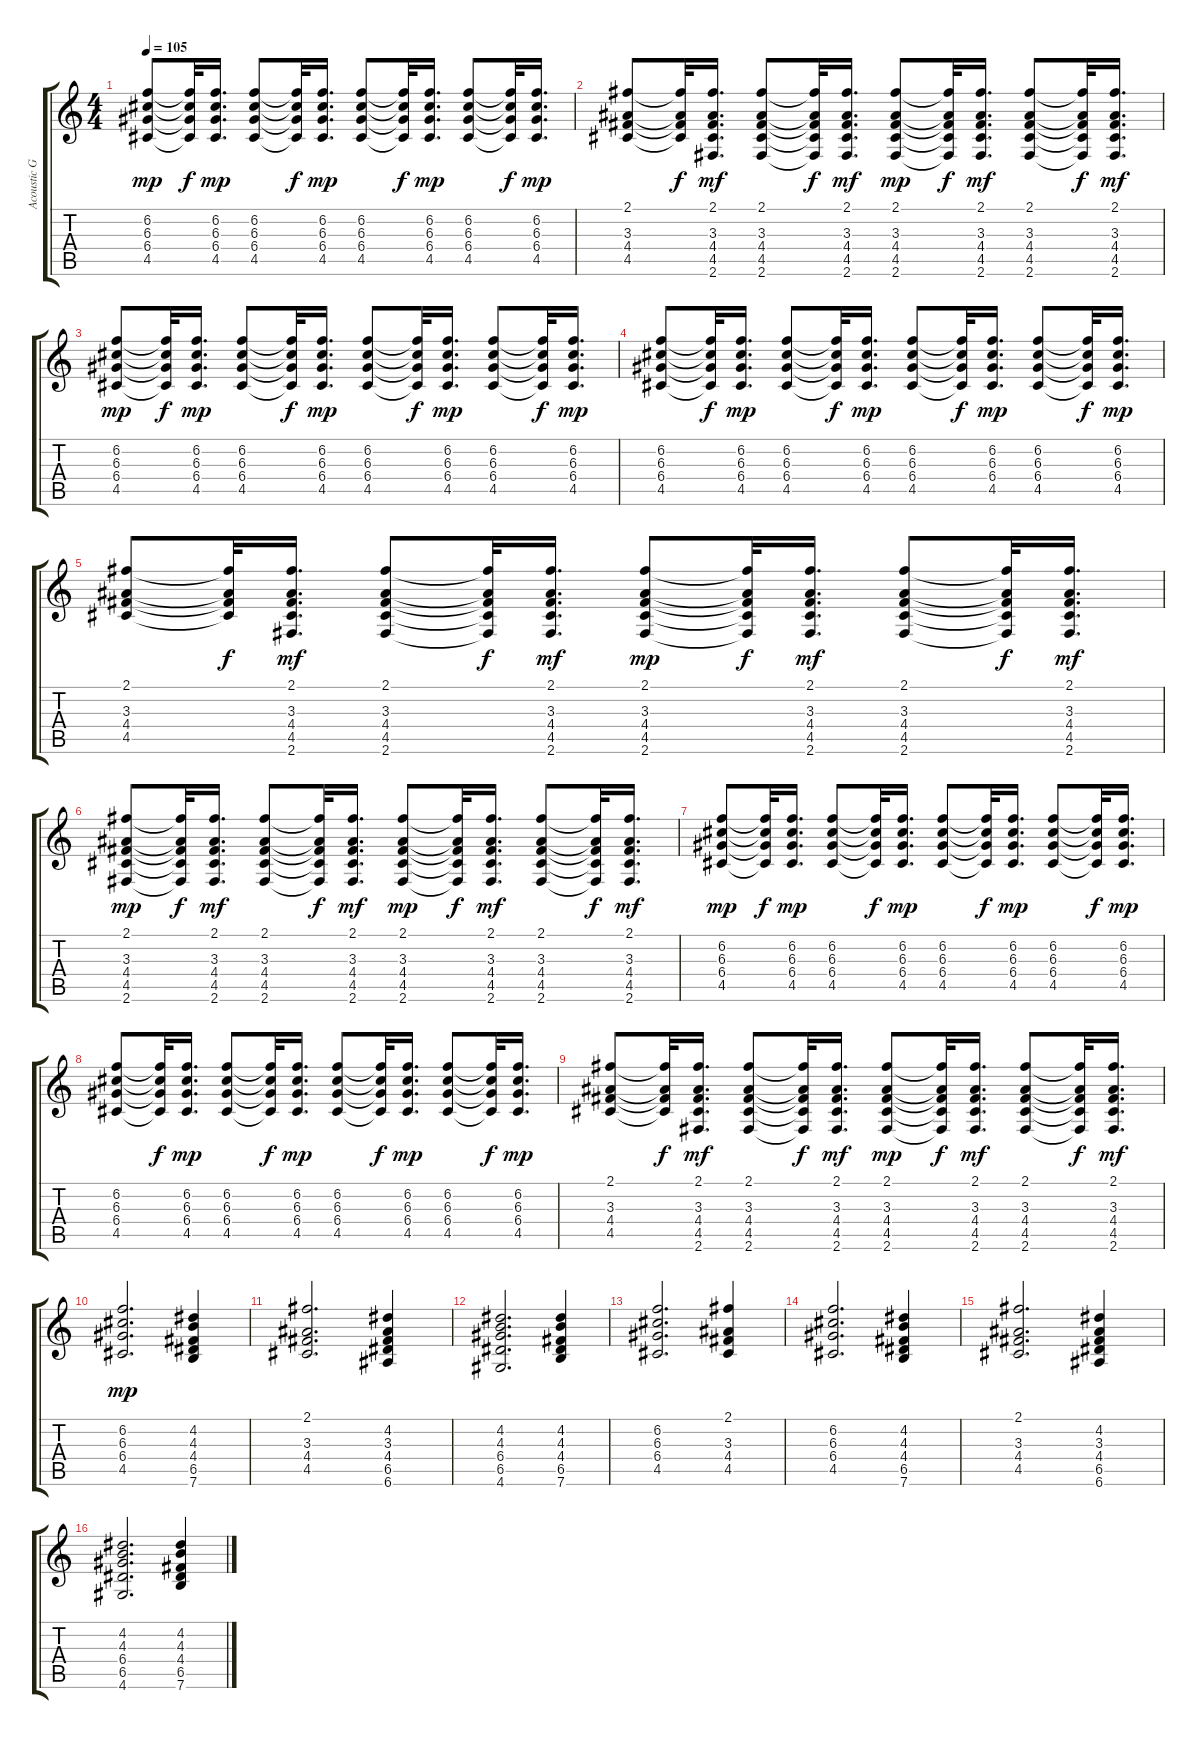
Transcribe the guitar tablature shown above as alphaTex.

\track ("Acoustic Guitar" "Acoustic G") {instrument acousticguitarsteel}
\staff {score tabs}
\tuning (E4 B3 G3 D3 A2 E2) {hide}
\ts (4 4)
\tempo 105
\clef g2
\ks c
(6.2 6.3 6.4 4.5).8{dy mp} (6.2{t} 6.3{t} 6.4{t} 4.5{t}).32{dy f} (6.2 6.3 6.4 4.5).16{d dy mp} (6.2 6.3 6.4 4.5).8 (6.2{t} 6.3{t} 6.4{t} 4.5{t}).32{dy f} (6.2 6.3 6.4 4.5).16{d dy mp} (6.2 6.3 6.4 4.5).8 (6.2{t} 6.3{t} 6.4{t} 4.5{t}).32{dy f} (6.2 6.3 6.4 4.5).16{d dy mp} (6.2 6.3 6.4 4.5).8 (6.2{t} 6.3{t} 6.4{t} 4.5{t}).32{dy f} (6.2 6.3 6.4 4.5).16{d dy mp} |
(2.1 3.3 4.4 4.5).8 (2.1{t} 3.3{t} 4.4{t} 4.5{t}).32{dy f} (2.1 3.3 4.4 4.5 2.6).16{d dy mf} (2.1 3.3 4.4 4.5 2.6).8 (2.1{t} 3.3{t} 4.4{t} 4.5{t} 2.6{t}).32{dy f} (2.1 3.3 4.4 4.5 2.6).16{d dy mf} (2.1 3.3 4.4 4.5 2.6).8{dy mp} (2.1{t} 3.3{t} 4.4{t} 4.5{t} 2.6{t}).32{dy f} (2.1 3.3 4.4 4.5 2.6).16{d dy mf} (2.1 3.3 4.4 4.5 2.6).8 (2.1{t} 3.3{t} 4.4{t} 4.5{t} 2.6{t}).32{dy f} (2.1 3.3 4.4 4.5 2.6).16{d dy mf} |
(6.2 6.3 6.4 4.5).8{dy mp} (6.2{t} 6.3{t} 6.4{t} 4.5{t}).32{dy f} (6.2 6.3 6.4 4.5).16{d dy mp} (6.2 6.3 6.4 4.5).8 (6.2{t} 6.3{t} 6.4{t} 4.5{t}).32{dy f} (6.2 6.3 6.4 4.5).16{d dy mp} (6.2 6.3 6.4 4.5).8 (6.2{t} 6.3{t} 6.4{t} 4.5{t}).32{dy f} (6.2 6.3 6.4 4.5).16{d dy mp} (6.2 6.3 6.4 4.5).8 (6.2{t} 6.3{t} 6.4{t} 4.5{t}).32{dy f} (6.2 6.3 6.4 4.5).16{d dy mp} |
(6.2 6.3 6.4 4.5).8 (6.2{t} 6.3{t} 6.4{t} 4.5{t}).32{dy f} (6.2 6.3 6.4 4.5).16{d dy mp} (6.2 6.3 6.4 4.5).8 (6.2{t} 6.3{t} 6.4{t} 4.5{t}).32{dy f} (6.2 6.3 6.4 4.5).16{d dy mp} (6.2 6.3 6.4 4.5).8 (6.2{t} 6.3{t} 6.4{t} 4.5{t}).32{dy f} (6.2 6.3 6.4 4.5).16{d dy mp} (6.2 6.3 6.4 4.5).8 (6.2{t} 6.3{t} 6.4{t} 4.5{t}).32{dy f} (6.2 6.3 6.4 4.5).16{d dy mp} |
(2.1 3.3 4.4 4.5).8 (2.1{t} 3.3{t} 4.4{t} 4.5{t}).32{dy f} (2.1 3.3 4.4 4.5 2.6).16{d dy mf} (2.1 3.3 4.4 4.5 2.6).8 (2.1{t} 3.3{t} 4.4{t} 4.5{t} 2.6{t}).32{dy f} (2.1 3.3 4.4 4.5 2.6).16{d dy mf} (2.1 3.3 4.4 4.5 2.6).8{dy mp} (2.1{t} 3.3{t} 4.4{t} 4.5{t} 2.6{t}).32{dy f} (2.1 3.3 4.4 4.5 2.6).16{d dy mf} (2.1 3.3 4.4 4.5 2.6).8 (2.1{t} 3.3{t} 4.4{t} 4.5{t} 2.6{t}).32{dy f} (2.1 3.3 4.4 4.5 2.6).16{d dy mf} |
(2.1 3.3 4.4 4.5 2.6).8{dy mp} (2.1{t} 3.3{t} 4.4{t} 4.5{t} 2.6{t}).32{dy f} (2.1 3.3 4.4 4.5 2.6).16{d dy mf} (2.1 3.3 4.4 4.5 2.6).8 (2.1{t} 3.3{t} 4.4{t} 4.5{t} 2.6{t}).32{dy f} (2.1 3.3 4.4 4.5 2.6).16{d dy mf} (2.1 3.3 4.4 4.5 2.6).8{dy mp} (2.1{t} 3.3{t} 4.4{t} 4.5{t} 2.6{t}).32{dy f} (2.1 3.3 4.4 4.5 2.6).16{d dy mf} (2.1 3.3 4.4 4.5 2.6).8 (2.1{t} 3.3{t} 4.4{t} 4.5{t} 2.6{t}).32{dy f} (2.1 3.3 4.4 4.5 2.6).16{d dy mf} |
(6.2 6.3 6.4 4.5).8{dy mp} (6.2{t} 6.3{t} 6.4{t} 4.5{t}).32{dy f} (6.2 6.3 6.4 4.5).16{d dy mp} (6.2 6.3 6.4 4.5).8 (6.2{t} 6.3{t} 6.4{t} 4.5{t}).32{dy f} (6.2 6.3 6.4 4.5).16{d dy mp} (6.2 6.3 6.4 4.5).8 (6.2{t} 6.3{t} 6.4{t} 4.5{t}).32{dy f} (6.2 6.3 6.4 4.5).16{d dy mp} (6.2 6.3 6.4 4.5).8 (6.2{t} 6.3{t} 6.4{t} 4.5{t}).32{dy f} (6.2 6.3 6.4 4.5).16{d dy mp} |
(6.2 6.3 6.4 4.5).8 (6.2{t} 6.3{t} 6.4{t} 4.5{t}).32{dy f} (6.2 6.3 6.4 4.5).16{d dy mp} (6.2 6.3 6.4 4.5).8 (6.2{t} 6.3{t} 6.4{t} 4.5{t}).32{dy f} (6.2 6.3 6.4 4.5).16{d dy mp} (6.2 6.3 6.4 4.5).8 (6.2{t} 6.3{t} 6.4{t} 4.5{t}).32{dy f} (6.2 6.3 6.4 4.5).16{d dy mp} (6.2 6.3 6.4 4.5).8 (6.2{t} 6.3{t} 6.4{t} 4.5{t}).32{dy f} (6.2 6.3 6.4 4.5).16{d dy mp} |
(2.1 3.3 4.4 4.5).8 (2.1{t} 3.3{t} 4.4{t} 4.5{t}).32{dy f} (2.1 3.3 4.4 4.5 2.6).16{d dy mf} (2.1 3.3 4.4 4.5 2.6).8 (2.1{t} 3.3{t} 4.4{t} 4.5{t} 2.6{t}).32{dy f} (2.1 3.3 4.4 4.5 2.6).16{d dy mf} (2.1 3.3 4.4 4.5 2.6).8{dy mp} (2.1{t} 3.3{t} 4.4{t} 4.5{t} 2.6{t}).32{dy f} (2.1 3.3 4.4 4.5 2.6).16{d dy mf} (2.1 3.3 4.4 4.5 2.6).8 (2.1{t} 3.3{t} 4.4{t} 4.5{t} 2.6{t}).32{dy f} (2.1 3.3 4.4 4.5 2.6).16{d dy mf} |
(6.2 6.3 6.4 4.5).2{d dy mp} (4.2 4.3 4.4 6.5 7.6).4 |
(2.1 3.3 4.4 4.5).2{d} (4.2 3.3 4.4 6.5 6.6).4 |
(4.2 4.3 6.4 6.5 4.6).2{d} (4.2 4.3 4.4 6.5 7.6).4 |
(6.2 6.3 6.4 4.5).2{d} (2.1 3.3 4.4 4.5).4 |
(6.2 6.3 6.4 4.5).2{d} (4.2 4.3 4.4 6.5 7.6).4 |
(2.1 3.3 4.4 4.5).2{d} (4.2 3.3 4.4 6.5 6.6).4 |
(4.2 4.3 6.4 6.5 4.6).2{d} (4.2 4.3 4.4 6.5 7.6).4
